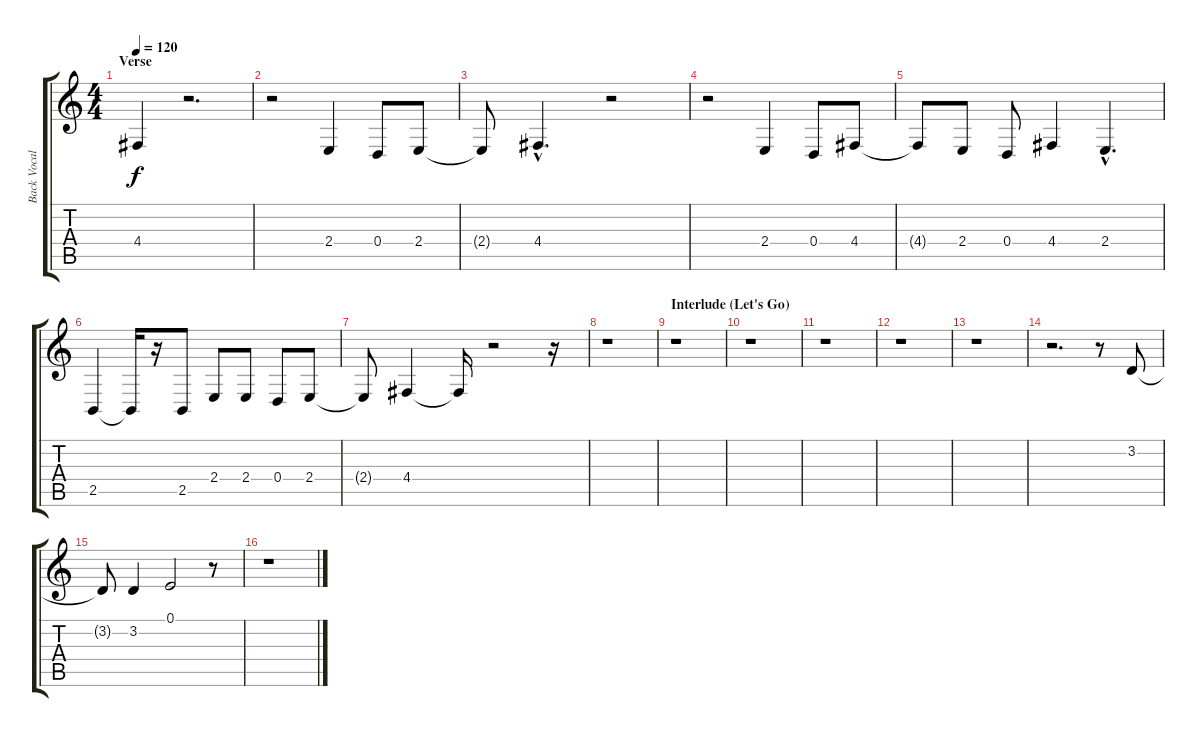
\track ("Back Vocalist" "Back Vocal") {instrument lead2sawtooth}
\staff {score tabs}
\tuning (E4 B3 G3 D3 A2 E2) {hide}
\ts (4 4)
\section ("" "Verse")
\tempo 120
\clef g2
\ks c
4.4{t}.4{dy f} r.2{d} |
r.2 2.4.4 0.4.8 2.4.8 |
2.4{t}.8 4.4{hac}.4{d} r.2 |
r.2 2.4.4 0.4.8 4.4.8 |
4.4{t}.8 2.4.8 0.4.8 4.4.4 2.4{hac}.4{d} |
2.5.4 2.5{t}.16 r.16 2.5.8 2.4.8 2.4.8 0.4.8 2.4.8 |
2.4{t}.8 4.4.4 4.4{t}.16 r.2 r.16 |
r.1 |
\section ("" "Interlude (Let's Go)")
r.1 |
r.1 |
r.1 |
r.1 |
r.1 |
r.2{d} r.8 3.2.8 |
3.2{t}.8 3.2.4 0.1.2 r.8 |
r.1
